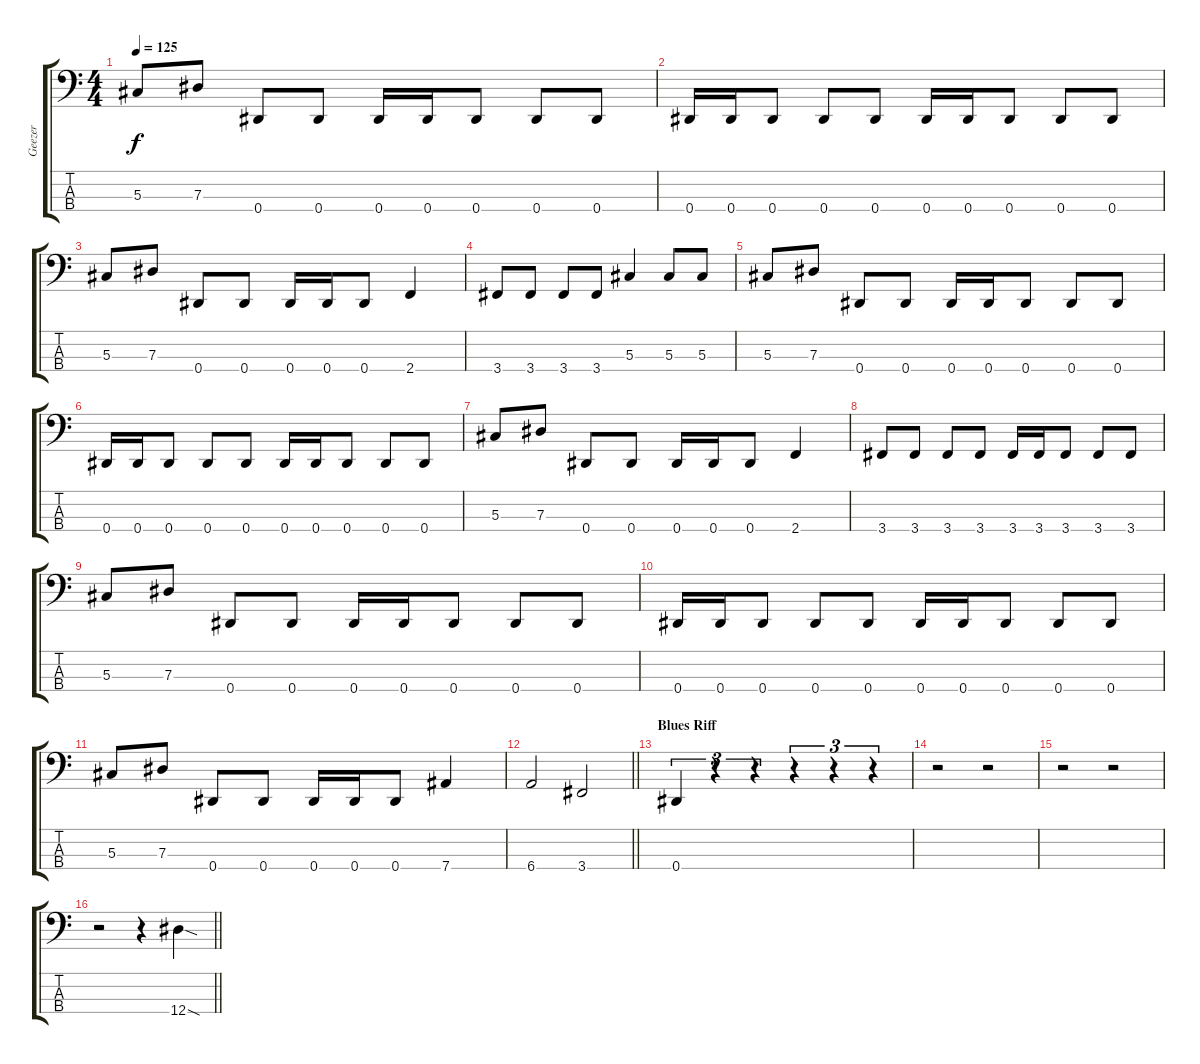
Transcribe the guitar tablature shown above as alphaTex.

\track ("Geezer" "Geezer") {instrument electricbassfinger}
\staff {score tabs}
\tuning (Gb2 Db2 Ab1 Eb1) {hide}
\ts (4 4)
\tempo 125
\clef f4
\ks c
5.3.8{dy f} 7.3.8 0.4.8 0.4.8 0.4.16 0.4.16 0.4.8 0.4.8 0.4.8 |
0.4.16 0.4.16 0.4.8 0.4.8 0.4.8 0.4.16 0.4.16 0.4.8 0.4.8 0.4.8 |
5.3.8 7.3.8 0.4.8 0.4.8 0.4.16 0.4.16 0.4.8 2.4.4 |
3.4.8 3.4.8 3.4.8 3.4.8 5.3.4 5.3.8 5.3.8 |
5.3.8 7.3.8 0.4.8 0.4.8 0.4.16 0.4.16 0.4.8 0.4.8 0.4.8 |
0.4.16 0.4.16 0.4.8 0.4.8 0.4.8 0.4.16 0.4.16 0.4.8 0.4.8 0.4.8 |
5.3.8 7.3.8 0.4.8 0.4.8 0.4.16 0.4.16 0.4.8 2.4.4 |
3.4.8 3.4.8 3.4.8 3.4.8 3.4.16 3.4.16 3.4.8 3.4.8 3.4.8 |
5.3.8 7.3.8 0.4.8 0.4.8 0.4.16 0.4.16 0.4.8 0.4.8 0.4.8 |
0.4.16 0.4.16 0.4.8 0.4.8 0.4.8 0.4.16 0.4.16 0.4.8 0.4.8 0.4.8 |
5.3.8 7.3.8 0.4.8 0.4.8 0.4.16 0.4.16 0.4.8 7.4.4 |
\barLineRight lightlight
6.4.2 3.4.2 |
\section ("" "Blues Riff")
0.4.4{tu (3 2)} r.4{tu (3 2)} r.4{tu (3 2)} r.4{tu (3 2)} r.4{tu (3 2)} r.4{tu (3 2)} |
r.2 r.2 |
r.2 r.2 |
\barLineRight lightlight
r.2 r.4 12.4{sod}.4
